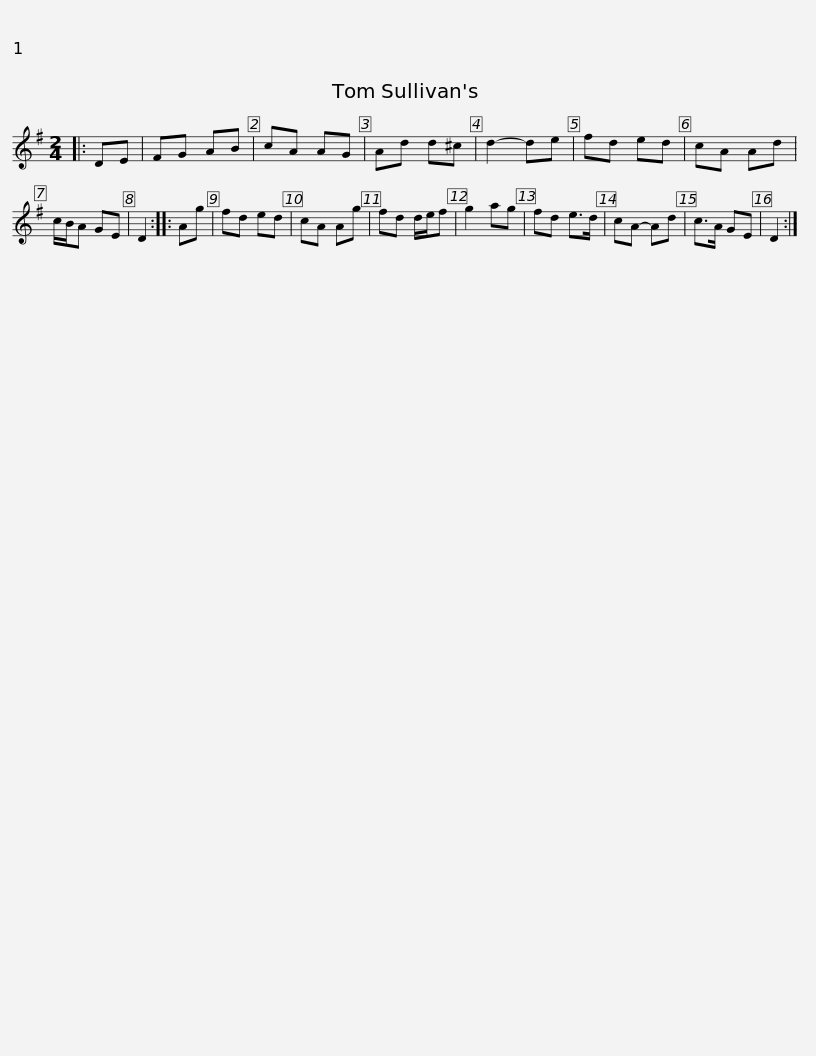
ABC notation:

X:1
L:1/8
M:2/4
I:linebreak $
K:G
V:1 treble
V:1
|: DE | FG AB | cA AG | Ad d^c | d2- de | %5
 fd ed | cA Ad | c/B/A GE | D2 :: Ag | %10
 fd ed |$ cA Ag | fd d/e/f | g2 ag | fd e>d | %15
 cA- Ad | c>A GE | D2 :| %18
